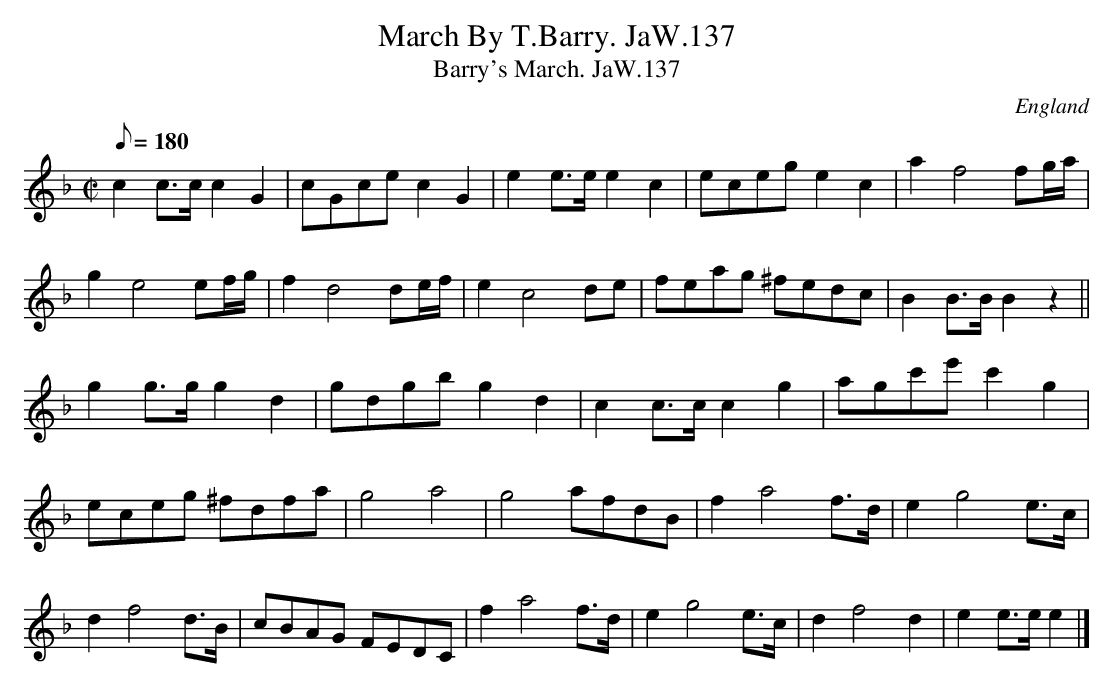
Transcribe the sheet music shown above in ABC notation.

X:1
T:March By T.Barry. JaW.137
T:Barry's March. JaW.137
M:C|
L:1/8
Q:180
O:England
notC:"James Winder 1841"
K:F major
c2c>cc2G2|cGcec2G2|e2e>ee2c2|ecege2c2|a2f4fg/a/|!
g2e4ef/g/|f2d4de/f/|e2c4de|feag ^fedc|B2B>BB2z2||!
g2g>gg2d2|gdgbg2d2|c2c>cc2g2|agc'e'c'2g2|!
eceg ^fdfa|g4a4|g4afdB|f2a4f>d|e2g4e>c|!
d2f4d>B|cBAG FEDC|f2a4f>d|e2g4e>c|d2f4d2|e2e>ee2|]
